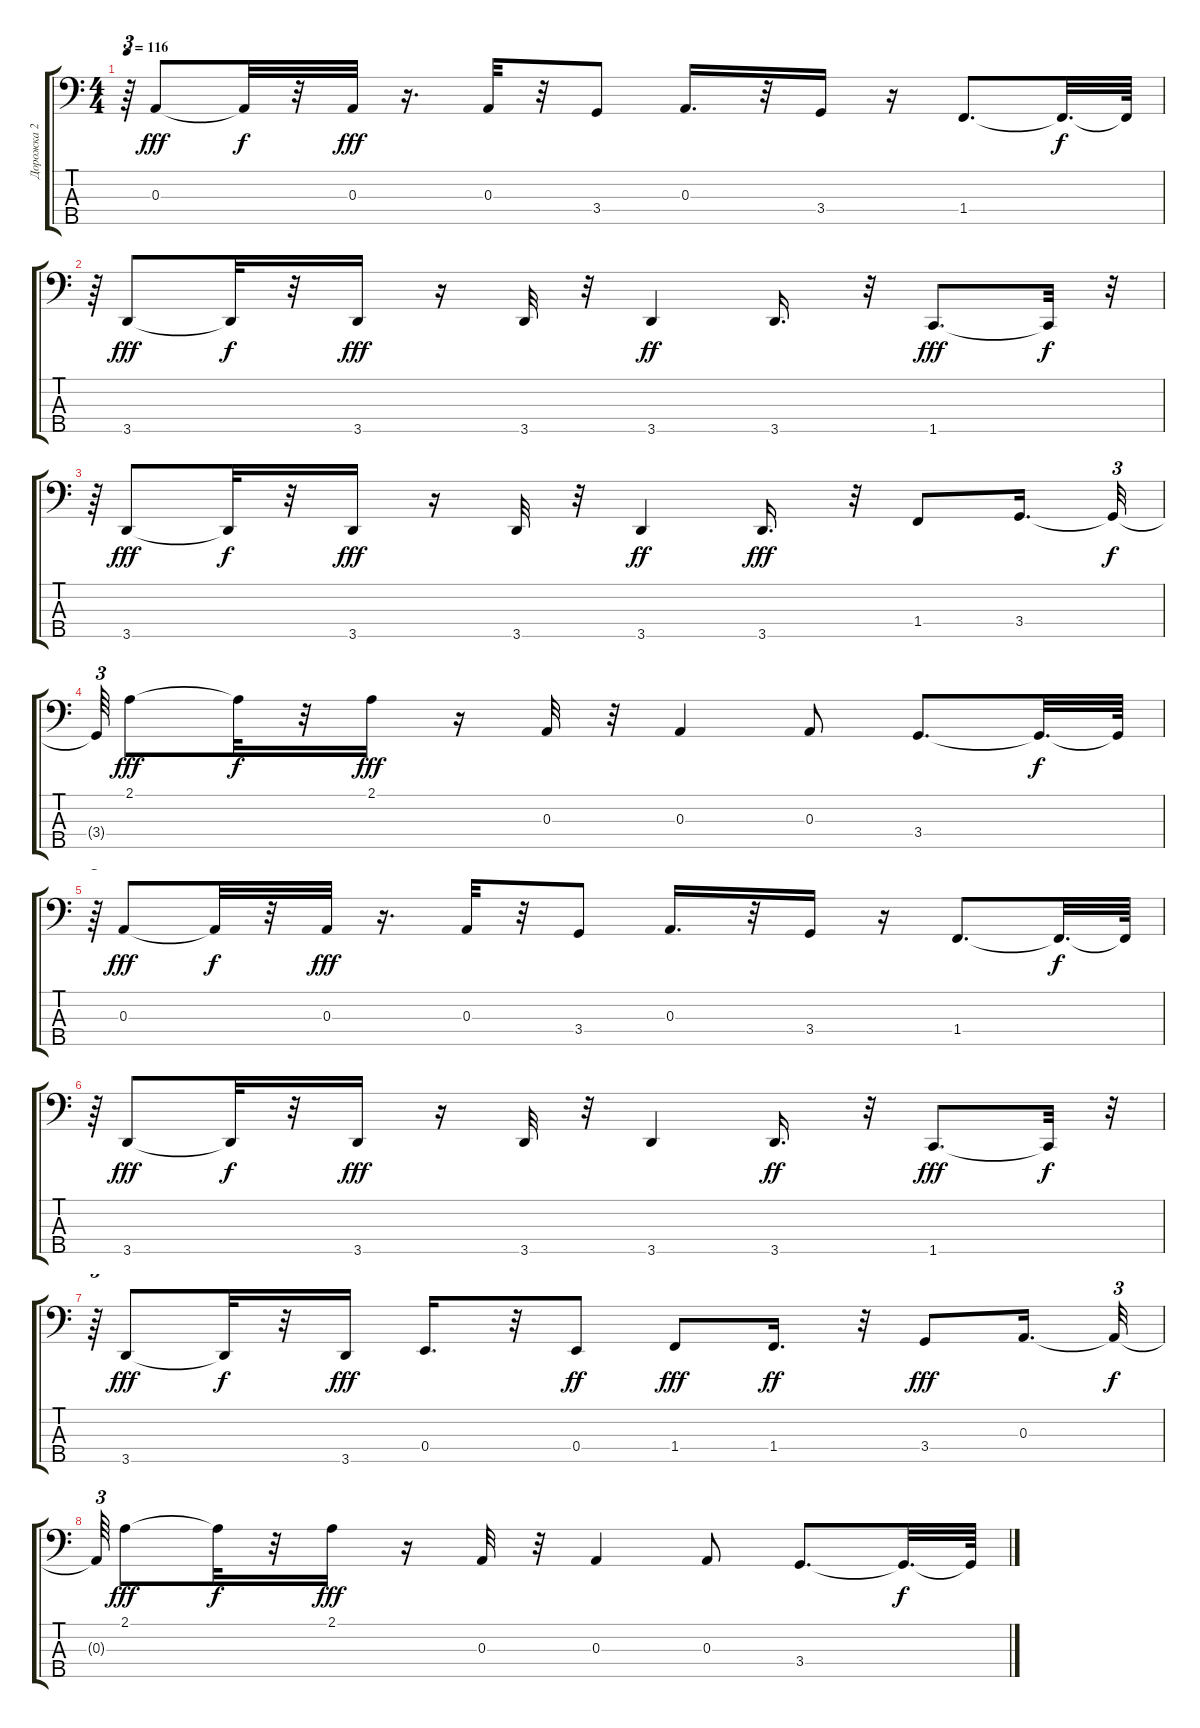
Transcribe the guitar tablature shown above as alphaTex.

\track ("Дорожка 2" "Дорожка 2") {instrument electricbassfinger}
\staff {score tabs}
\tuning (G2 D2 A1 E1 B0) {hide}
\ts (4 4)
\tempo 116
\clef f4
\ks c
r.64{tu (3 2) dy f} 0.3.8{dy fff} 0.3{t}.32{dy f} r.32 0.3.32{dy fff} r.16{d} 0.3.32 r.32 3.4.8 0.3.16{d} r.32 3.4.16 r.16 1.4.8{d} 1.4{t}.32{d dy f} 1.4{t}.64 |
r.64{tu (3 2)} 3.5.8{dy fff} 3.5{t}.32{dy f} r.32 3.5.16{dy fff} r.16 3.5.32 r.32 3.5.4{dy ff} 3.5.16{d} r.32 1.5.8{d dy fff} 1.5{t}.32{dy f} r.32{tu (3 2)} |
r.64{tu (3 2)} 3.5.8{dy fff} 3.5{t}.32{dy f} r.32 3.5.16{dy fff} r.16 3.5.32 r.32 3.5.4{dy ff} 3.5.16{d dy fff} r.32 1.4.8 3.4.16{d} 3.4{t}.32{tu (3 2) dy f} |
3.4{t}.64{tu (3 2)} 2.1.8{dy fff} 2.1{t}.32{dy f} r.32 2.1.16{dy fff} r.16 0.3.32 r.32 0.3.4 0.3.8 3.4.8{d} 3.4{t}.32{d dy f} 3.4{t}.64 |
r.64{tu (3 2)} 0.3.8{dy fff} 0.3{t}.32{dy f} r.32 0.3.32{dy fff} r.16{d} 0.3.32 r.32 3.4.8 0.3.16{d} r.32 3.4.16 r.16 1.4.8{d} 1.4{t}.32{d dy f} 1.4{t}.64 |
r.64{tu (3 2)} 3.5.8{dy fff} 3.5{t}.32{dy f} r.32 3.5.16{dy fff} r.16 3.5.32 r.32 3.5.4 3.5.16{d dy ff} r.32 1.5.8{d dy fff} 1.5{t}.32{dy f} r.32{tu (3 2)} |
r.64{tu (3 2)} 3.5.8{dy fff} 3.5{t}.32{dy f} r.32 3.5.16{dy fff} 0.4.16{d} r.32 0.4.8{dy ff} 1.4.8{dy fff} 1.4.16{d dy ff} r.32 3.4.8{dy fff} 0.3.16{d} 0.3{t}.32{tu (3 2) dy f} |
0.3{t}.64{tu (3 2)} 2.1.8{dy fff} 2.1{t}.32{dy f} r.32 2.1.16{dy fff} r.16 0.3.32 r.32 0.3.4 0.3.8 3.4.8{d} 3.4{t}.32{d dy f} 3.4{t}.64
